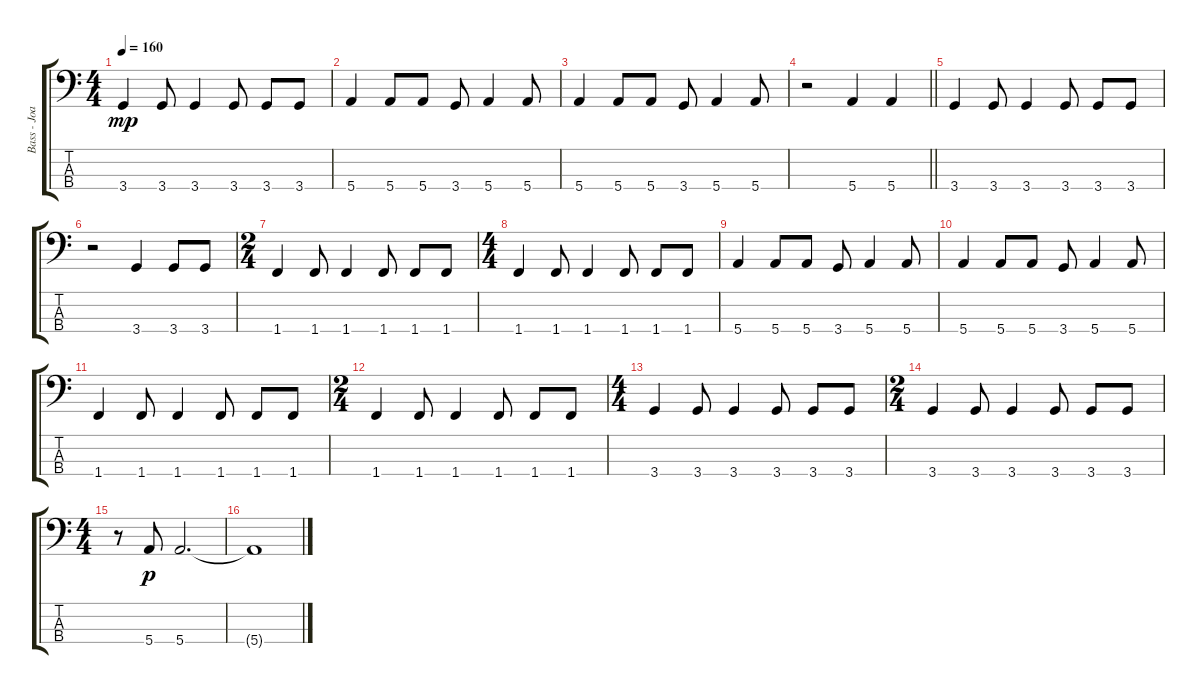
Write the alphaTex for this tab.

\track ("Bass - Joaquín Cardiel" "Bass - Joa") {instrument electricbassfinger}
\staff {score tabs}
\tuning (G2 D2 A1 E1) {hide}
\ts (4 4)
\tempo 160
\clef f4
\ks c
3.4.4{dy mp} 3.4.8 3.4.4 3.4.8 3.4.8 3.4.8 |
5.4.4 5.4.8 5.4.8 3.4.8 5.4.4 5.4.8 |
5.4.4 5.4.8 5.4.8 3.4.8 5.4.4 5.4.8 |
\barLineRight lightlight
r.2 5.4.4 5.4.4 |
3.4.4 3.4.8 3.4.4 3.4.8 3.4.8 3.4.8 |
r.2 3.4.4 3.4.8 3.4.8 |
\ts (2 4)
1.4.4 1.4.8 1.4.4 1.4.8 1.4.8 1.4.8 |
\ts (4 4)
1.4.4 1.4.8 1.4.4 1.4.8 1.4.8 1.4.8 |
5.4.4 5.4.8 5.4.8 3.4.8 5.4.4 5.4.8 |
5.4.4 5.4.8 5.4.8 3.4.8 5.4.4 5.4.8 |
1.4.4 1.4.8 1.4.4 1.4.8 1.4.8 1.4.8 |
\ts (2 4)
1.4.4 1.4.8 1.4.4 1.4.8 1.4.8 1.4.8 |
\ts (4 4)
3.4.4 3.4.8 3.4.4 3.4.8 3.4.8 3.4.8 |
\ts (2 4)
3.4.4 3.4.8 3.4.4 3.4.8 3.4.8 3.4.8 |
\ts (4 4)
r.8 5.4.8{dy p} 5.4.2{d} |
5.4{t}.1
